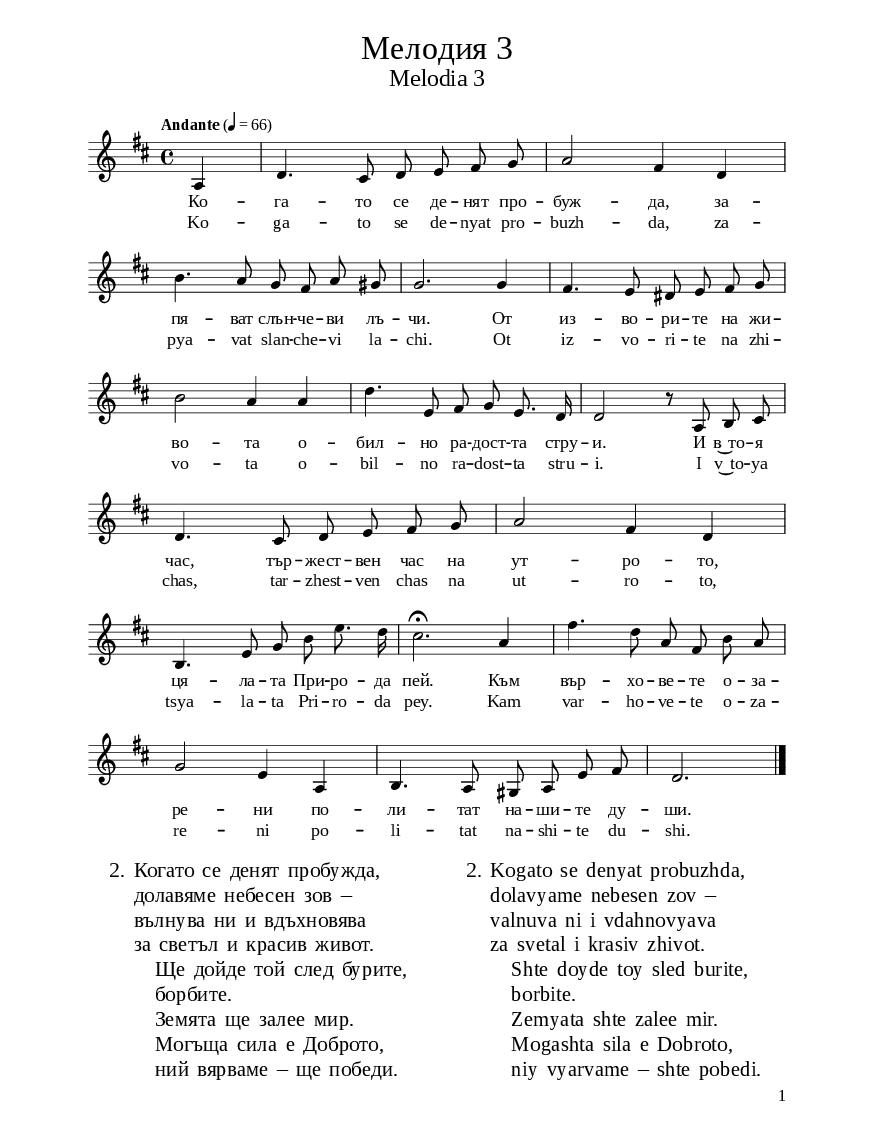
\version "2.24.0"

% include paper part and global functions
\include "include/globals.ily"

\bookpart {
  \include "include/bookpart-paper.ily"
  \score {
    \include "include/score-layout.ily"

    \new Voice \relative c' {
      \clef treble
      \key d \major
      \time 4/4
      \tempoFunc "Andante" 4 "66"
      \autoBeamOff
      \partial 4
      a4 | d4. cis8 d8 e8 fis8 g8 | a2 fis4 d4 | \break

      b'4. a8 g fis a gis |g2. g4 | fis4. e8 dis e fis g | \break

      b2 a4 a |d4. e,8 fis8 g8 e8. d16 | d2 r8 a8 b8 cis8 | \break

      d4. cis8 d e fis g | a2 fis4 d4 | \break

      b4. e8 g b e8. d16 | cis2.\fermata a4 | fis'4. d8 a fis b a \break |

      g2 e4 a,4 | b4. a8 gis a e'8 fis | d2 . \bar "|." \break
    }


    \addlyrics {
      Ко -- га -- то се де -- нят про -- буж -- да,
      за -- пя -- ват слън -- че -- ви лъ -- чи.
      От из -- во -- ри -- те на жи -- во -- та
      о -- бил -- но ра -- дост -- та стру -- и.
      И в~то -- я час, тър -- жест -- вен час на ут -- ро -- то,
      ця -- ла -- та При -- ро -- да пей.
      Към вър -- хо -- ве -- те о -- за -- ре -- ни
      по -- ли -- тат на -- ши -- те ду -- ши.}
      \addlyrics {
        Ko -- ga -- to se de -- nyat pro -- buzh -- da,
        za -- pya -- vat slan -- che -- vi la -- chi.
        Ot iz -- vo -- ri -- te na zhi -- vo -- ta
        o -- bil -- no ra -- dost -- ta stru -- i.
        I v~to -- ya chas, tar -- zhest -- ven chas na ut -- ro -- to,
        tsya -- la -- ta Pri -- ro -- da pey.
        Kam var -- ho -- ve -- te o -- za -- re -- ni
        po -- li -- tat na -- shi -- te du -- shi.}

        \header {
          title = \titleFunc "Мелодия 3" "Melodia 3"
        }

        \midi{}

      } % score

      \markup \fontsize #bgCoupletFontSize {
        \hspace #2
        \override #`(baseline-skip . ,bgCoupletBaselineSkip)
        \column {
          \line {   2. Когато се денят пробужда,}
          \line {   "   " долавяме небесен зов – }
          \line {   "   " вълнува ни и вдъхновява}
          \line {   "   " за светъл и красив живот.}
          \line {   "       " Ще дойде той след бурите, }
          \line {   "       " борбите.}
          \line {   "       " Земята ще залее мир.}
          \line {   "       " Могъща сила е Доброто,}
          \line {   "       " ний вярваме – ще победи.}
        }

        \hspace #5
        \override #`(baseline-skip . ,bgCoupletBaselineSkip)
        \column {
          \line {   2.  Kogato se denyat probuzhda,}
          \line {   "   " dolavyame nebesen zov – }
          \line {   "   " valnuva ni i vdahnovyava}
          \line {   "   " za svetal i krasiv zhivot.}
          \line {   "       " Shte doyde toy sled burite,}
          \line {   "       " borbite.}
          \line {   "       " Zemyata shte zalee mir.}
          \line {   "       " Mogashta sila e Dobroto,}
          \line {   "       " niy vyarvame – shte pobedi.}
        } %column
      } % markup

      % include foreign translation(s) of the song
      \version "2.24.0"

\markup \fill-line { \fontsize #deTitleFontSize "Melodie – Wenn der Tag erwacht" }
\markup \null
\markup \null
\markup \fontsize #deCoupletFontSize {
  \hspace #10
  \override #`(baseline-skip . ,deCoupletBaselineSkip)

  \column {
    \line { " " }

    \line { " "Wenn der Tag erwacht, }

    \line { " "beginnen die Sonnenstrahlen zu singen.}

    \line { " "Aus den Quellen des Lebens}

    \line { " "strömt in Fülle die Freude. }

    \line { " "Und in dieser feierlichen Morgenstunde}

    \line { " "singt die ganze Natur.}

    \line { " "Zu den beschienenen Gipfeln}

    \line { " "fliegen unsere Seelen.}

    \line { " " }

    \line { " "Wenn der Tag erwacht,}

    \line { " "vernehmen wir den himmlischen Ruf – }

    \line { " "er bewegt und inspiriert uns}

    \line { " "zu einem lichten und schönen Leben.}

    \line { " "Er wird kommen, nach den Stürmen, nach den Kämpfen.}

    \line { " "Frieden wird die Erde überfluten.}

    \line { " "Mächtige Kraft ist das Gute, }

    \line { " "wir glauben –  es wird siegen. }

  }
}


    } % bookpart

    % Più mosso
    %
